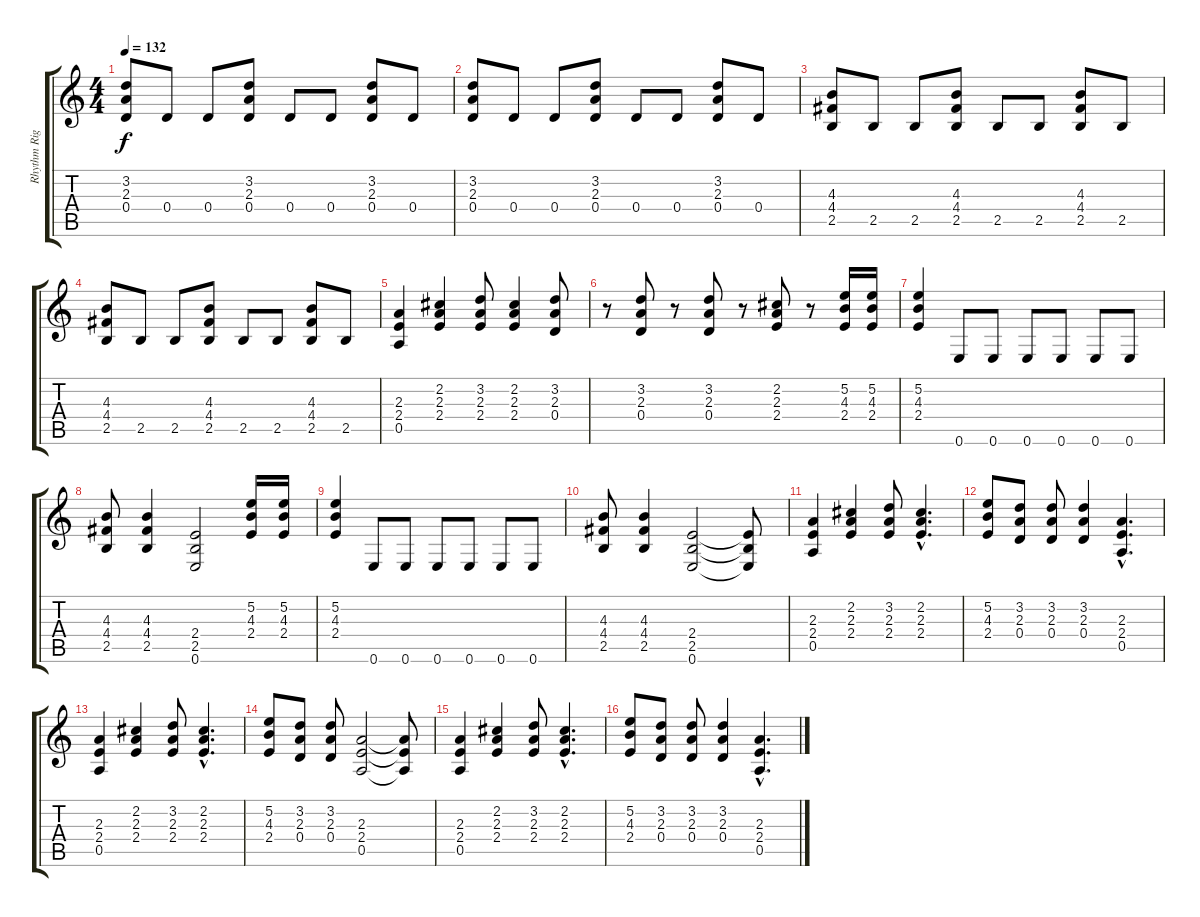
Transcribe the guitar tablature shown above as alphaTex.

\track ("Rhythm Right pan" "Rhythm Rig") {instrument distortionguitar}
\staff {score tabs}
\tuning (E4 B3 G3 D3 A2 E2) {hide}
\ts (4 4)
\tempo 132
\clef g2
\ks c
(3.2 2.3 0.4).8{dy f} 0.4.8 0.4.8 (3.2 2.3 0.4).8 0.4.8 0.4.8 (3.2 2.3 0.4).8 0.4.8 |
(3.2 2.3 0.4).8 0.4.8 0.4.8 (3.2 2.3 0.4).8 0.4.8 0.4.8 (3.2 2.3 0.4).8 0.4.8 |
(4.3 4.4 2.5).8 2.5.8 2.5.8 (4.3 4.4 2.5).8 2.5.8 2.5.8 (4.3 4.4 2.5).8 2.5.8 |
(4.3 4.4 2.5).8 2.5.8 2.5.8 (4.3 4.4 2.5).8 2.5.8 2.5.8 (4.3 4.4 2.5).8 2.5.8 |
(2.3 2.4 0.5).4 (2.2 2.3 2.4).4 (3.2 2.3 2.4).8 (2.2 2.3 2.4).4 (3.2 2.3 0.4).8 |
r.8 (3.2 2.3 0.4).8 r.8 (3.2 2.3 0.4).8 r.8 (2.2 2.3 2.4).8 r.8 (5.2 4.3 2.4).16 (5.2 4.3 2.4).16 |
(5.2 4.3 2.4).4 0.6.8 0.6.8 0.6.8 0.6.8 0.6.8 0.6.8 |
(4.3 4.4 2.5).8 (4.3 4.4 2.5).4 (2.4 2.5 0.6).2 (5.2 4.3 2.4).16 (5.2 4.3 2.4).16 |
(5.2 4.3 2.4).4 0.6.8 0.6.8 0.6.8 0.6.8 0.6.8 0.6.8 |
(4.3 4.4 2.5).8 (4.3 4.4 2.5).4 (2.4 2.5 0.6).2 (2.4{t} 2.5{t} 0.6{t}).8 |
(2.3 2.4 0.5).4 (2.2 2.3 2.4).4 (3.2 2.3 2.4).8 (2.2{hac} 2.3 2.4{hac}).4{d} |
(5.2 4.3 2.4).8 (3.2 2.3 0.4).8 (3.2 2.3 0.4).8 (3.2 2.3 0.4).4 (2.3{hac} 2.4{hac} 0.5{hac}).4{d} |
(2.3 2.4 0.5).4 (2.2 2.3 2.4).4 (3.2 2.3 2.4).8 (2.2{hac} 2.3 2.4{hac}).4{d} |
(5.2 4.3 2.4).8 (3.2 2.3 0.4).8 (3.2 2.3 0.4).8 (2.3 2.4 0.5).2 (2.3{t} 2.4{t} 0.5{t}).8 |
(2.3 2.4 0.5).4 (2.2 2.3 2.4).4 (3.2 2.3 2.4).8 (2.2{hac} 2.3 2.4{hac}).4{d} |
(5.2 4.3 2.4).8 (3.2 2.3 0.4).8 (3.2 2.3 0.4).8 (3.2 2.3 0.4).4 (2.3{hac} 2.4{hac} 0.5{hac}).4{d}
